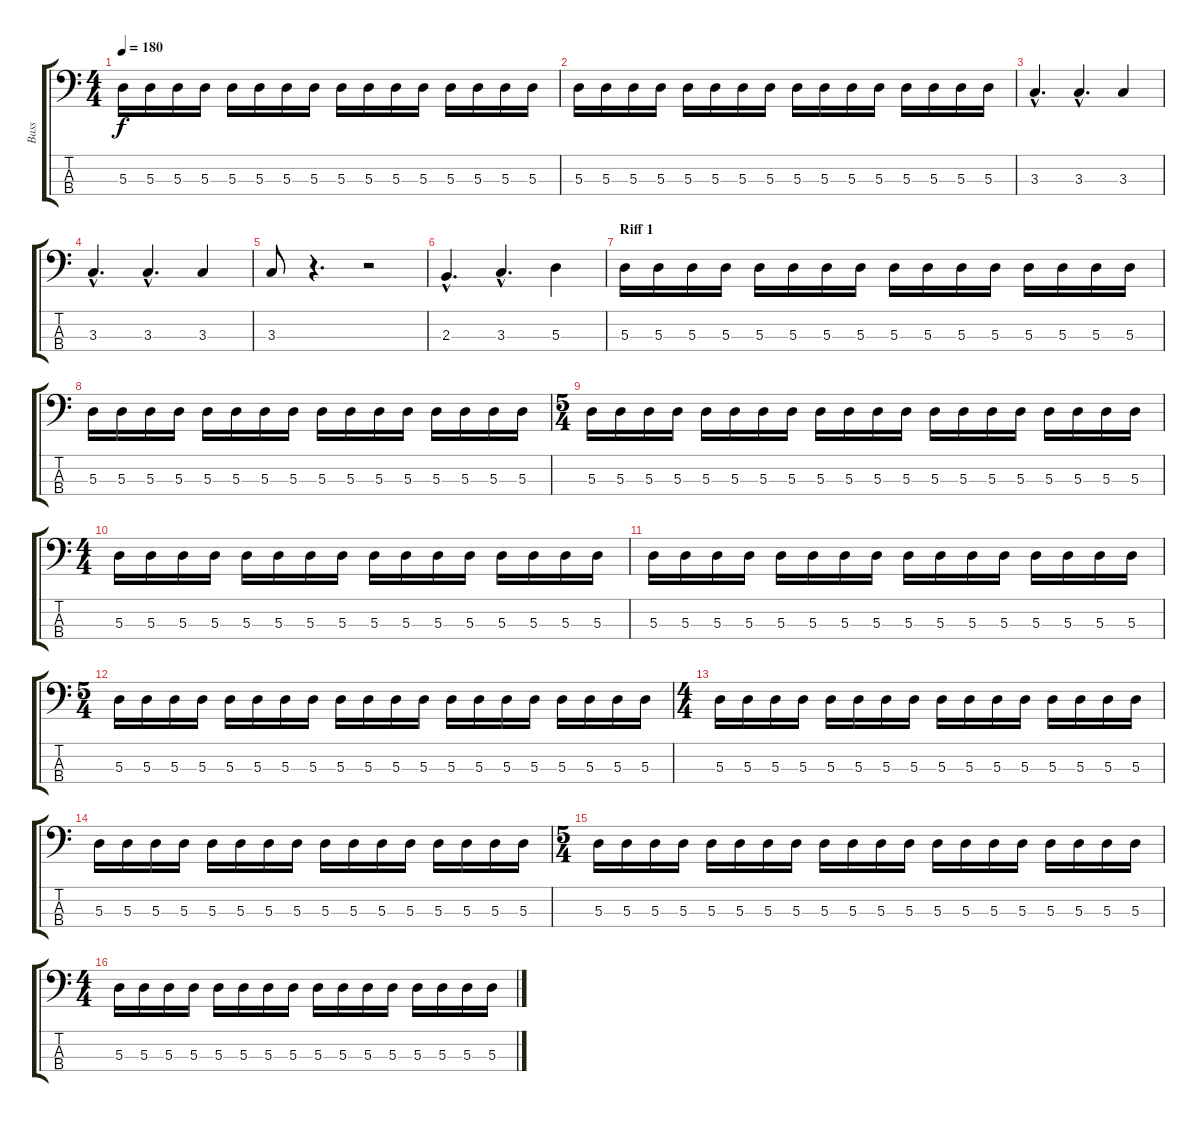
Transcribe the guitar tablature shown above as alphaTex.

\track ("Bass" "Bass") {instrument electricbassfinger}
\staff {score tabs}
\tuning (G2 D2 A1 E1) {hide}
\ts (4 4)
\tempo 180
\clef f4
\ks c
5.3.16{dy f} 5.3.16 5.3.16 5.3.16 5.3.16 5.3.16 5.3.16 5.3.16 5.3.16 5.3.16 5.3.16 5.3.16 5.3.16 5.3.16 5.3.16 5.3.16 |
5.3.16 5.3.16 5.3.16 5.3.16 5.3.16 5.3.16 5.3.16 5.3.16 5.3.16 5.3.16 5.3.16 5.3.16 5.3.16 5.3.16 5.3.16 5.3.16 |
3.3{hac}.4{d} 3.3{hac}.4{d} 3.3.4 |
3.3{hac}.4{d} 3.3{hac}.4{d} 3.3.4 |
3.3.8 r.4{d} r.2 |
2.3{hac}.4{d} 3.3{hac}.4{d} 5.3.4 |
\section ("" "Riff 1")
5.3.16 5.3.16 5.3.16 5.3.16 5.3.16 5.3.16 5.3.16 5.3.16 5.3.16 5.3.16 5.3.16 5.3.16 5.3.16 5.3.16 5.3.16 5.3.16 |
5.3.16 5.3.16 5.3.16 5.3.16 5.3.16 5.3.16 5.3.16 5.3.16 5.3.16 5.3.16 5.3.16 5.3.16 5.3.16 5.3.16 5.3.16 5.3.16 |
\ts (5 4)
5.3.16 5.3.16 5.3.16 5.3.16 5.3.16 5.3.16 5.3.16 5.3.16 5.3.16 5.3.16 5.3.16 5.3.16 5.3.16 5.3.16 5.3.16 5.3.16 5.3.16 5.3.16 5.3.16 5.3.16 |
\ts (4 4)
5.3.16 5.3.16 5.3.16 5.3.16 5.3.16 5.3.16 5.3.16 5.3.16 5.3.16 5.3.16 5.3.16 5.3.16 5.3.16 5.3.16 5.3.16 5.3.16 |
5.3.16 5.3.16 5.3.16 5.3.16 5.3.16 5.3.16 5.3.16 5.3.16 5.3.16 5.3.16 5.3.16 5.3.16 5.3.16 5.3.16 5.3.16 5.3.16 |
\ts (5 4)
5.3.16 5.3.16 5.3.16 5.3.16 5.3.16 5.3.16 5.3.16 5.3.16 5.3.16 5.3.16 5.3.16 5.3.16 5.3.16 5.3.16 5.3.16 5.3.16 5.3.16 5.3.16 5.3.16 5.3.16 |
\ts (4 4)
5.3.16 5.3.16 5.3.16 5.3.16 5.3.16 5.3.16 5.3.16 5.3.16 5.3.16 5.3.16 5.3.16 5.3.16 5.3.16 5.3.16 5.3.16 5.3.16 |
5.3.16 5.3.16 5.3.16 5.3.16 5.3.16 5.3.16 5.3.16 5.3.16 5.3.16 5.3.16 5.3.16 5.3.16 5.3.16 5.3.16 5.3.16 5.3.16 |
\ts (5 4)
5.3.16 5.3.16 5.3.16 5.3.16 5.3.16 5.3.16 5.3.16 5.3.16 5.3.16 5.3.16 5.3.16 5.3.16 5.3.16 5.3.16 5.3.16 5.3.16 5.3.16 5.3.16 5.3.16 5.3.16 |
\ts (4 4)
5.3.16 5.3.16 5.3.16 5.3.16 5.3.16 5.3.16 5.3.16 5.3.16 5.3.16 5.3.16 5.3.16 5.3.16 5.3.16 5.3.16 5.3.16 5.3.16
